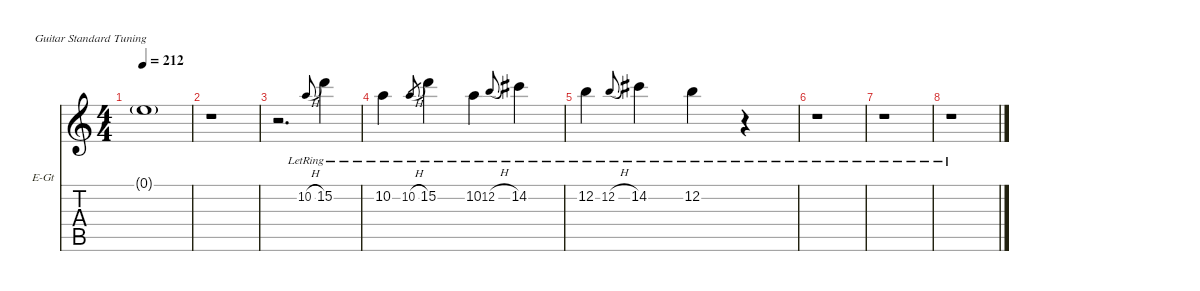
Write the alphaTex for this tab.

\hideDynamics
\bracketExtendMode nobrackets
\firstSystemTrackNameOrientation horizontal
\otherSystemsTrackNameOrientation horizontal
\track ("Solo" "E-Gt") {instrument distortionguitar}
\staff {score tabs}
\tuning (E4 B3 G3 D3 A2 E2)
\ts (4 4)
\tempo 212
\clef g2
\ks c
0.1{g}.1{dy pp} |
r.1 |
r.2{d} 10.2{h lr}.8{gr onbeat dy ppp} 15.2{lr}.4 |
10.2{lr}.4 10.2{h lr}.8{gr} 15.2{lr}.4 10.2{lr}.4 12.2{h lr}.8{gr onbeat} 14.2{lr acc #}.4 |
12.2{lr}.4 12.2{h lr}.8{gr onbeat} 14.2{lr acc #}.4 12.2{lr}.4 r.4 |
r.1 |
r.1 |
r.1
